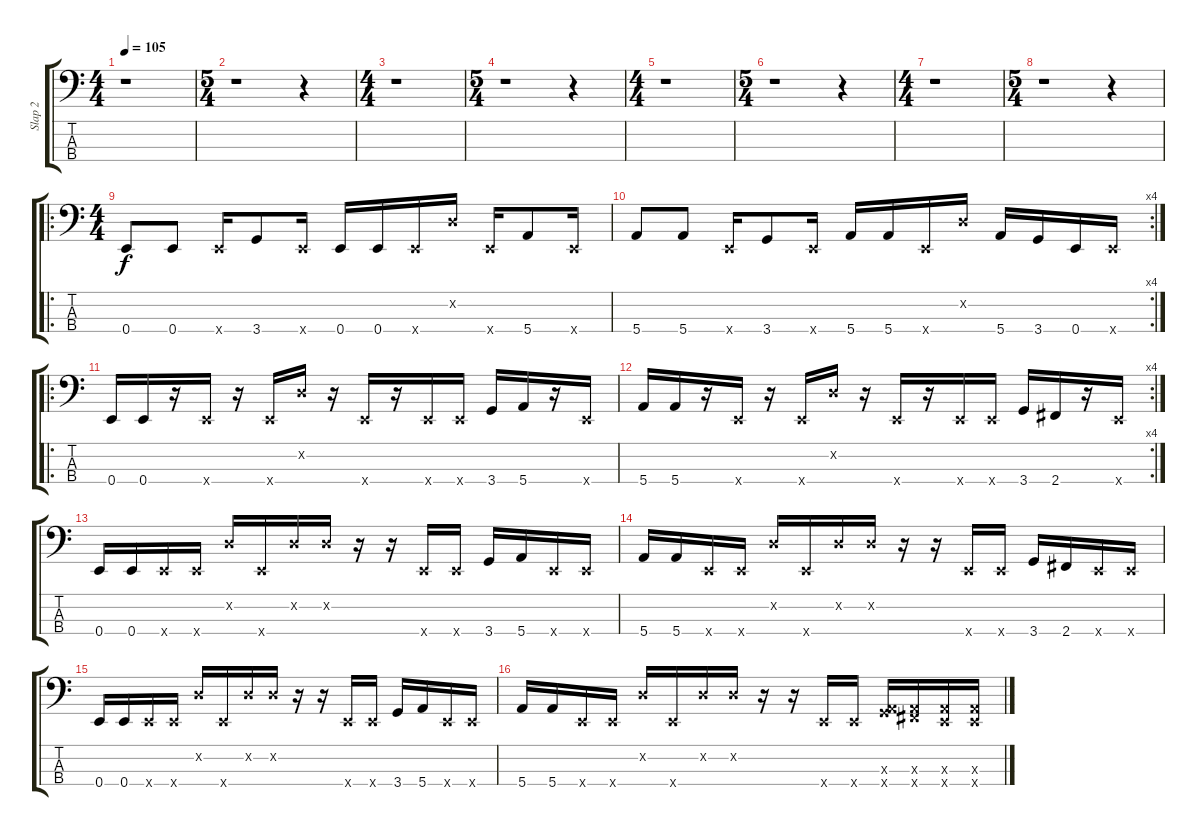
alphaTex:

\track ("Slap 2" "Slap 2") {instrument slapbass1}
\staff {score tabs}
\tuning (G2 D2 A1 E1) {hide}
\ts (4 4)
\tempo 105
\clef f4
\ks c
r.1{dy f instrument slapbass1} |
\ts (5 4)
r.1 r.4 |
\ts (4 4)
r.1 |
\ts (5 4)
r.1 r.4 |
\ts (4 4)
r.1 |
\ts (5 4)
r.1 r.4 |
\ts (4 4)
r.1 |
\ts (5 4)
r.1 r.4 |
\ro
\ts (4 4)
0.4.8 0.4.8 0.4{x}.16 3.4.8 0.4{x}.16 0.4.16 0.4.16 0.4{x}.16 0.2{x}.16 0.4{x}.16 5.4.8 0.4{x}.16 |
\rc 4
5.4.8 5.4.8 0.4{x}.16 3.4.8 0.4{x}.16 5.4.16 5.4.16 0.4{x}.16 0.2{x}.16 5.4.16 3.4.16 0.4.16 0.4{x}.16 |
\ro
0.4.16 0.4.16 r.16 0.4{x}.16 r.16 0.4{x}.16 0.2{x}.16 r.16 0.4{x}.16 r.16 0.4{x}.16 0.4{x}.16 3.4.16 5.4.16 r.16 0.4{x}.16 |
\rc 4
5.4.16 5.4.16 r.16 0.4{x}.16 r.16 0.4{x}.16 0.2{x}.16 r.16 0.4{x}.16 r.16 0.4{x}.16 0.4{x}.16 3.4.16 2.4.16 r.16 0.4{x}.16 |
0.4.16 0.4.16 0.4{x}.16 0.4{x}.16 0.2{x}.16 0.4{x}.16 0.2{x}.16 0.2{x}.16 r.16 r.16 0.4{x}.16 0.4{x}.16 3.4.16 5.4.16 0.4{x}.16 0.4{x}.16 |
5.4.16 5.4.16 0.4{x}.16 0.4{x}.16 0.2{x}.16 0.4{x}.16 0.2{x}.16 0.2{x}.16 r.16 r.16 0.4{x}.16 0.4{x}.16 3.4.16 2.4.16 0.4{x}.16 0.4{x}.16 |
0.4.16 0.4.16 0.4{x}.16 0.4{x}.16 0.2{x}.16 0.4{x}.16 0.2{x}.16 0.2{x}.16 r.16 r.16 0.4{x}.16 0.4{x}.16 3.4.16 5.4.16 0.4{x}.16 0.4{x}.16 |
5.4.16 5.4.16 0.4{x}.16 0.4{x}.16 0.2{x}.16 0.4{x}.16 0.2{x}.16 0.2{x}.16 r.16 r.16 0.4{x}.16 0.4{x}.16 (0.3{x} 3.4{x}).16 (0.3{x} 2.4{x}).16 (0.3{x} 0.4{x}).16 (0.3{x} 0.4{x}).16
